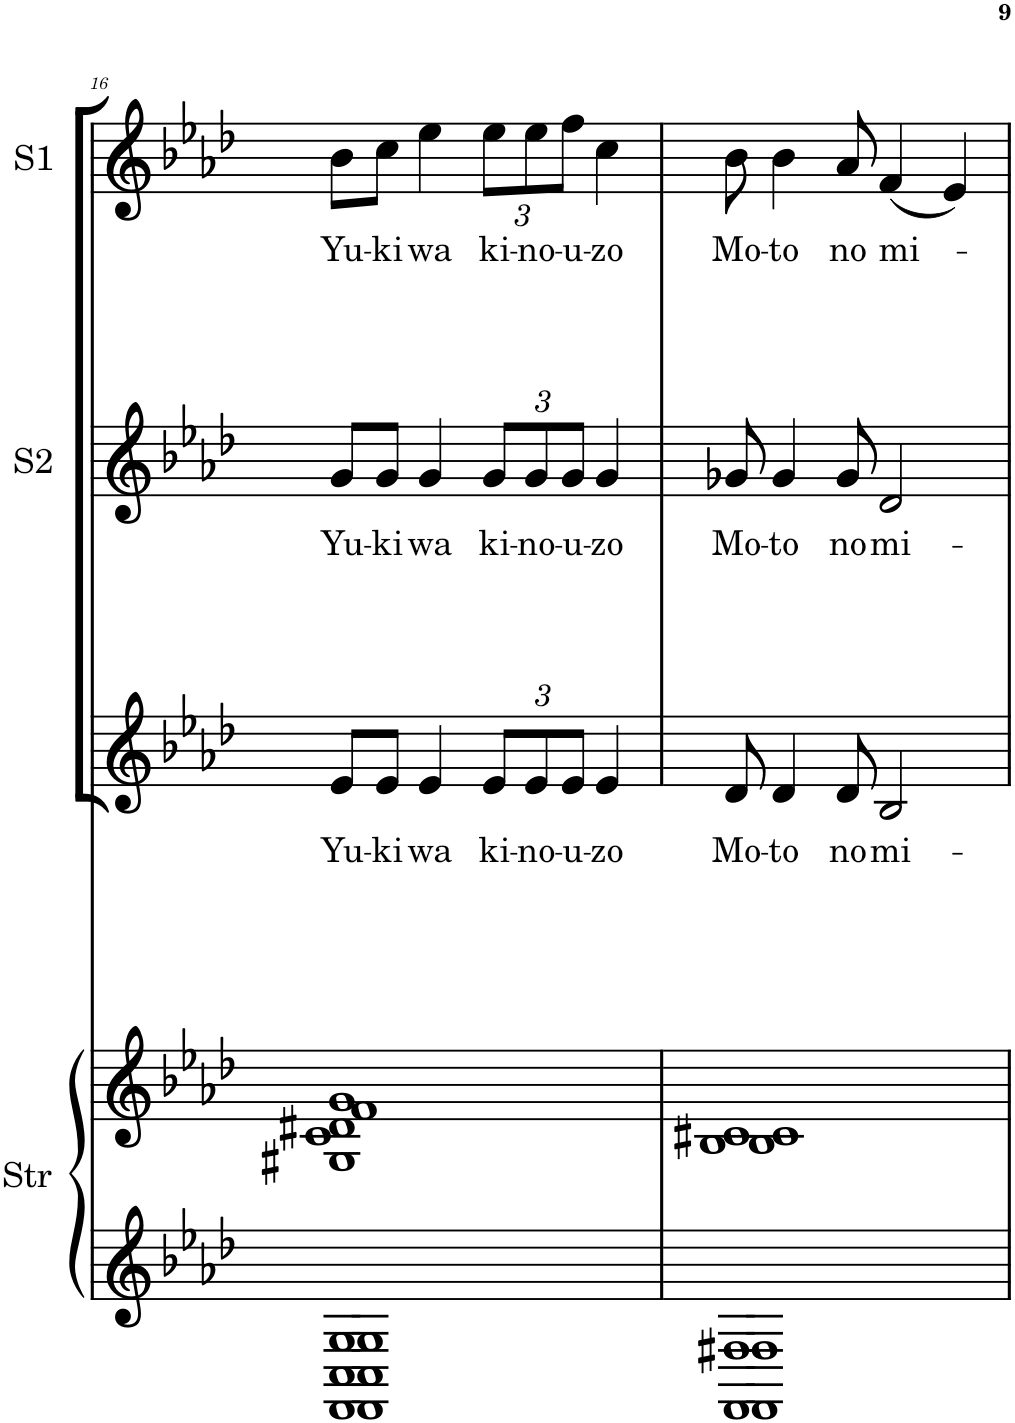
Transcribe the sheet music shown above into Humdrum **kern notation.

**kern	**kern	**kern	**text	**kern	**text	**kern	**text
*part4	*part4	*part3	*part3	*part2	*part2	*part1	*part1
*staff5	*staff4	*staff3	*staff3	*staff2	*staff2	*staff1	*staff1
*I"Strings	*	*I"Alto	*	*I"Soprano 2	*	*I"Soprano 1	*
*I'Str	*	*	*	*I'S2	*	*I'S1	*
!!LO:PB:g=z
*clefG2	*clefG2	*clefG2	*	*clefG2	*	*clefG2	*
*k[b-e-a-d-]	*k[b-e-a-d-]	*k[b-e-a-d-]	*	*k[b-e-a-d-]	*	*k[b-e-a-d-]	*
*A-:	*A-:	*A-:	*	*A-:	*	*A-:	*
*M4/4	*M4/4	*M4/4	*	*M4/4	*	*M4/4	*
=16	=16	=16	=16	=16	=16	=16	=16
*^	*^	*	*	*	*	*	*
!	!	!	!	!	!LO:LY:b	!	!LO:LY:b	!	!LO:LY:b
1FF 1C 1G	1FF 1C 1G	1f	1G#X 1c 1d#X 1g	8e-/L	Yu-	8g/L	Yu-	8b-\L	Yu-
!	!	!	!	!	!LO:LY:b	!	!LO:LY:b	!	!LO:LY:b
.	.	.	.	8e-/J	-ki	8g/J	-ki	8cc\J	-ki
!	!	!	!	!	!LO:LY:b	!	!LO:LY:b	!	!LO:LY:b
.	.	.	.	4e-/	wa	4g/	wa	4ee-\	wa
*	*	*	*	*Xbrackettup	*	*	*	*	*
!	!	!	!	!	!LO:LY:b	!	!	!	!
*	*	*	*	*	*	*Xbrackettup	*	*	*
!	!	!	!	!	!	!	!LO:LY:b	!	!
*	*	*	*	*	*	*	*	*Xbrackettup	*
!	!	!	!	!	!	!	!	!	!LO:LY:b
.	.	.	.	12e-/L	ki-	12g/L	ki-	12ee-\L	ki-
!	!	!	!	!	!LO:LY:b	!	!LO:LY:b	!	!LO:LY:b
.	.	.	.	12e-/	-no-	12g/	-no-	12ee-\	-no-
!	!	!	!	!	!LO:LY:b	!	!LO:LY:b	!	!LO:LY:b
.	.	.	.	12e-/J	-u-	12g/J	-u-	12ff\J	-u-
!	!	!	!	!	!LO:LY:b	!	!LO:LY:b	!	!LO:LY:b
.	.	.	.	4e-/	-zo	4g/	-zo	4cc\	-zo
=17	=17	=17	=17	=17	=17	=17	=17	=17	=17
!	!	!	!	!	!LO:LY:b	!	!LO:LY:b	!	!LO:LY:b
1FF 1F#X	1FF 1F#	1B- 1c#X	1B- 1c#	8d-/	Mo-	8g-X/	Mo-	8b-\	Mo-
!	!	!	!	!	!LO:LY:b	!	!LO:LY:b	!	!LO:LY:b
.	.	.	.	4d-/	-to	4g-/	-to	4b-\	-to
!	!	!	!	!	!LO:LY:b	!	!LO:LY:b	!	!LO:LY:b
.	.	.	.	8d-/	no	8g-/	no	8a-/	no
!	!	!	!	!	!LO:LY:b	!	!LO:LY:b	!	!LO:LY:b
.	.	.	.	2B-/	mi-	2d-/	mi-	(<4f/	mi-
.	.	.	.	.	.	.	.	4e-/)	.
*v	*v	*	*	*	*	*	*	*	*
*	*v	*v	*	*	*	*	*	*
=	=	=	=	=	=	=	=
*-	*-	*-	*-	*-	*-	*-	*-
